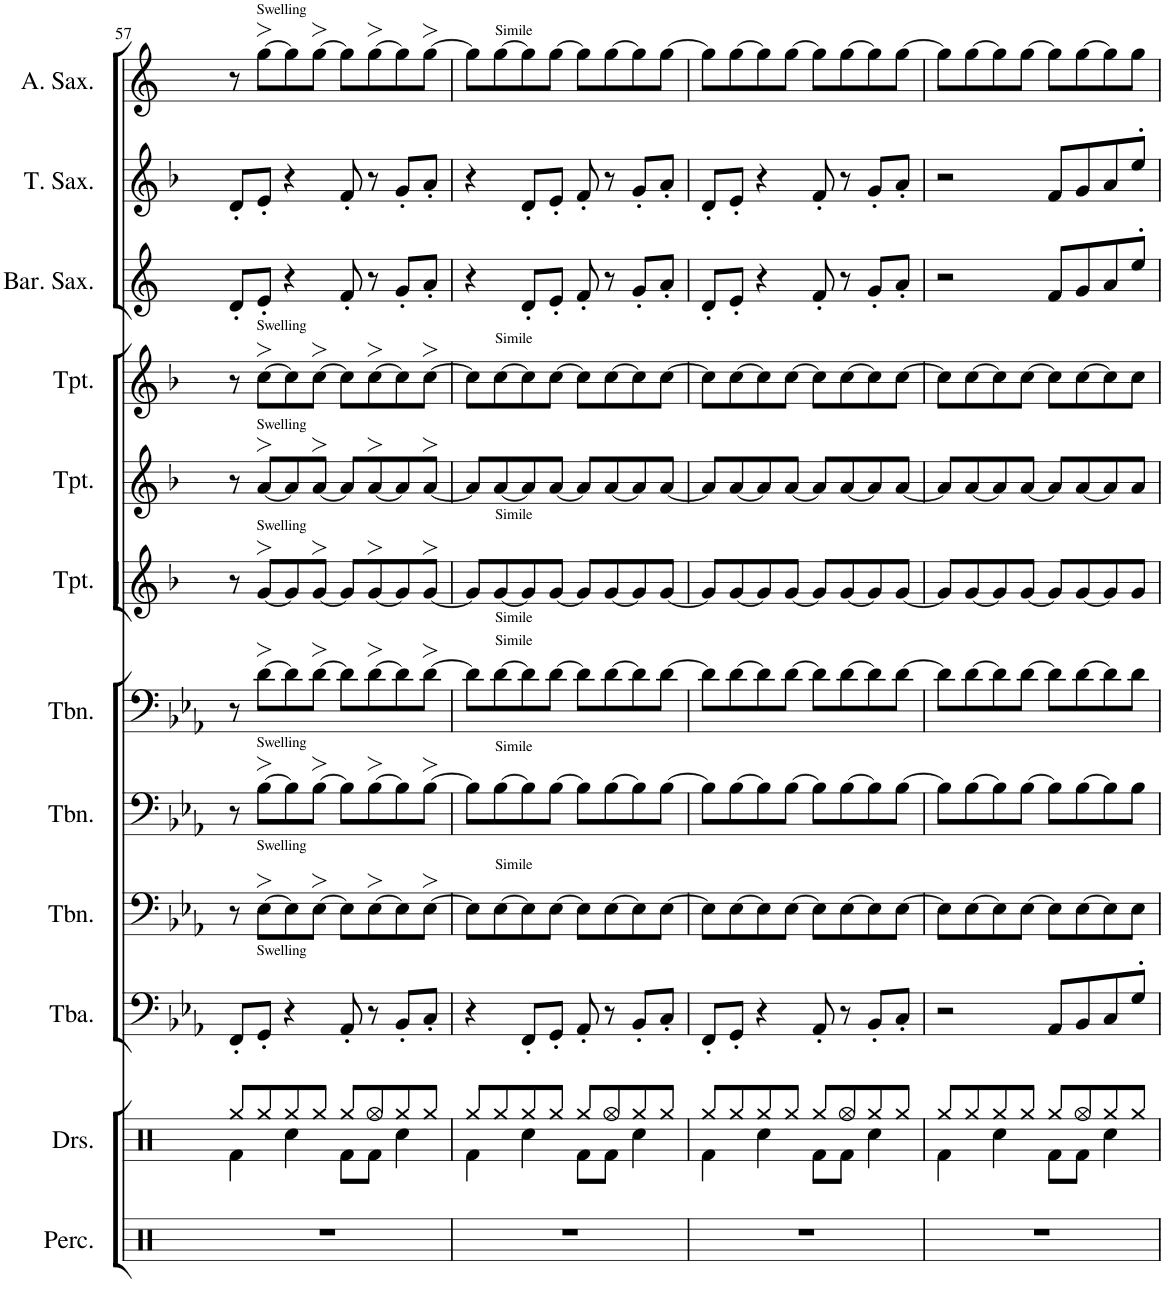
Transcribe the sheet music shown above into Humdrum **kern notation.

**kern	**kern	**kern	**kern	**kern	**kern	**kern	**kern	**kern	**kern	**kern	**kern
*part12	*part11	*part10	*part9	*part8	*part7	*part6	*part5	*part4	*part3	*part2	*part1
*staff12	*staff11	*staff10	*staff9	*staff8	*staff7	*staff6	*staff5	*staff4	*staff3	*staff2	*staff1
*I"Percussion	*I"Drumset	*I"Tuba	*I"Trombone	*I"Trombone	*I"Trombone	*I"Trumpet	*I"Trumpet	*I"Trumpet	*I"Baritone Saxophone	*I"Tenor Saxophone	*I"Alto Saxophone
*I'Perc.	*I'Drs.	*I'Tba.	*I'Tbn.	*I'Tbn.	*I'Tbn.	*I'Tpt.	*I'Tpt.	*I'Tpt.	*I'Bar. Sax.	*I'T. Sax.	*I'A. Sax.
!!LO:PB:g=z
*clefX	*clefX	*clefF4	*clefF4	*clefF4	*clefF4	*clefG2	*clefG2	*clefG2	*clefG2	*clefG2	*clefG2
*	*	*	*	*	*	*Trd1c2	*Trd1c2	*Trd1c2	*Trd12c21	*Trd8c14	*Trd5c9
*k[]	*k[]	*k[b-e-a-]	*k[b-e-a-]	*k[b-e-a-]	*k[b-e-a-]	*k[b-]	*k[b-]	*k[b-]	*k[]	*k[b-]	*k[]
*M4/4	*M4/4	*M4/4	*M4/4	*M4/4	*M4/4	*M4/4	*M4/4	*M4/4	*M4/4	*M4/4	*M4/4
=57	=57	=57	=57	=57	=57	=57	=57	=57	=57	=57	=57
*	*^	*	*	*	*	*	*	*	*	*	*
1r	4Rf\	8Rgg/L	8FF'</L	8r	8r	8r	8r	8r	8r	8d'</L	8d'</L	8r
!	!	!	!	!	!	!	!	!	!	!	!	!LO:TX:a:t=Swelling
!	!	!	!	!	!	!	!	!	!LO:TX:a:t=Swelling	!	!	!
!	!	!	!	!	!	!	!	!LO:TX:a:t=Swelling	!	!	!	!
!	!	!	!	!	!	!	!LO:TX:a:t=Swelling	!	!	!	!	!
!	!	!	!	!	!	!LO:TX:b:t=Swelling	!	!	!	!	!	!
!	!	!	!	!	!LO:TX:b:t=Swelling	!	!	!	!	!	!	!
!	!	!	!	!LO:TX:b:t=Swelling	!	!	!	!	!	!	!	!
.	.	8Rgg/	8GG'</J	[8E->\L	[8B->\L	[8d>\L	[8g>/L	[8a>/L	[8cc>\L	8e'</J	8e'</J	[8gg>\L
.	4Rcc\	8Rgg/	4r	8E-\]	8B-\]	8d\]	8g/]	8a/]	8cc\]	4r	4r	8gg\]
.	.	8Rgg/J	.	[8E->\J	[8B->\J	[8d>\J	[8g>/J	[8a>/J	[8cc>\J	.	.	[8gg>\J
.	8Rf\L	8Rgg/L	8AA-'</	8E-\L]	8B-\L]	8d\L]	8g/L]	8a/L]	8cc\L]	8f'</	8f'</	8gg\L]
.	8Rf\J	8Rgg/	8r	[8E->\	[8B->\	[8d>\	[8g>/	[8a>/	[8cc>\	8r	8r	[8gg>\
.	4Rcc\	8Rgg/	8BB-'</L	8E-\]	8B-\]	8d\]	8g/]	8a/]	8cc\]	8g'</L	8g'</L	8gg\]
.	.	8Rgg/J	8C'</J	[8E->\J	[8B->\J	[8d>\J	[8g>/J	[8a>/J	[8cc>\J	8a'</J	8a'</J	[8gg>\J
=58	=58	=58	=58	=58	=58	=58	=58	=58	=58	=58	=58	=58
1r	4Rf\	8Rgg/L	4r	8E-\L]	8B-\L]	8d\L]	8g/L]	8a/L]	8cc\L]	4r	4r	8gg\L]
!	!	!	!	!	!	!	!	!	!	!	!	!LO:TX:a:t=Simile
!	!	!	!	!	!	!	!	!	!LO:TX:a:t=Simile	!	!	!
!	!	!	!	!	!	!	!	!LO:TX:b:t=Simile	!	!	!	!
!	!	!	!	!	!	!	!LO:TX:b:t=Simile	!	!	!	!	!
!	!	!	!	!	!	!LO:TX:a:t=Simile	!	!	!	!	!	!
!	!	!	!	!	!LO:TX:a:t=Simile	!	!	!	!	!	!	!
!	!	!	!	!LO:TX:a:t=Simile	!	!	!	!	!	!	!	!
.	.	8Rgg/	.	[8E-\	[8B-\	[8d\	[8g/	[8a/	[8cc\	.	.	[8gg\
.	4Rcc\	8Rgg/	8FF'</L	8E-\]	8B-\]	8d\]	8g/]	8a/]	8cc\]	8d'</L	8d'</L	8gg\]
.	.	8Rgg/J	8GG'</J	[8E-\J	[8B-\J	[8d\J	[8g/J	[8a/J	[8cc\J	8e'</J	8e'</J	[8gg\J
.	8Rf\L	8Rgg/L	8AA-'</	8E-\L]	8B-\L]	8d\L]	8g/L]	8a/L]	8cc\L]	8f'</	8f'</	8gg\L]
.	8Rf\J	8Rgg/	8r	[8E-\	[8B-\	[8d\	[8g/	[8a/	[8cc\	8r	8r	[8gg\
.	4Rcc\	8Rgg/	8BB-'</L	8E-\]	8B-\]	8d\]	8g/]	8a/]	8cc\]	8g'</L	8g'</L	8gg\]
.	.	8Rgg/J	8C'</J	[8E-\J	[8B-\J	[8d\J	[8g/J	[8a/J	[8cc\J	8a'</J	8a'</J	[8gg\J
=59	=59	=59	=59	=59	=59	=59	=59	=59	=59	=59	=59	=59
1r	4Rf\	8Rgg/L	8FF'</L	8E-\L]	8B-\L]	8d\L]	8g/L]	8a/L]	8cc\L]	8d'</L	8d'</L	8gg\L]
.	.	8Rgg/	8GG'</J	[8E-\	[8B-\	[8d\	[8g/	[8a/	[8cc\	8e'</J	8e'</J	[8gg\
.	4Rcc\	8Rgg/	4r	8E-\]	8B-\]	8d\]	8g/]	8a/]	8cc\]	4r	4r	8gg\]
.	.	8Rgg/J	.	[8E-\J	[8B-\J	[8d\J	[8g/J	[8a/J	[8cc\J	.	.	[8gg\J
.	8Rf\L	8Rgg/L	8AA-'</	8E-\L]	8B-\L]	8d\L]	8g/L]	8a/L]	8cc\L]	8f'</	8f'</	8gg\L]
.	8Rf\J	8Rgg/	8r	[8E-\	[8B-\	[8d\	[8g/	[8a/	[8cc\	8r	8r	[8gg\
.	4Rcc\	8Rgg/	8BB-'</L	8E-\]	8B-\]	8d\]	8g/]	8a/]	8cc\]	8g'</L	8g'</L	8gg\]
.	.	8Rgg/J	8C'</J	[8E-\J	[8B-\J	[8d\J	[8g/J	[8a/J	[8cc\J	8a'</J	8a'</J	[8gg\J
=60	=60	=60	=60	=60	=60	=60	=60	=60	=60	=60	=60	=60
1r	4Rf\	8Rgg/L	2r	8E-\L]	8B-\L]	8d\L]	8g/L]	8a/L]	8cc\L]	2r	2r	8gg\L]
.	.	8Rgg/	.	[8E-\	[8B-\	[8d\	[8g/	[8a/	[8cc\	.	.	[8gg\
.	4Rcc\	8Rgg/	.	8E-\]	8B-\]	8d\]	8g/]	8a/]	8cc\]	.	.	8gg\]
.	.	8Rgg/J	.	[8E-\J	[8B-\J	[8d\J	[8g/J	[8a/J	[8cc\J	.	.	[8gg\J
.	8Rf\L	8Rgg/L	8AA-/L	8E-\L]	8B-\L]	8d\L]	8g/L]	8a/L]	8cc\L]	8f/L	8f/L	8gg\L]
.	8Rf\J	8Rgg/	8BB-/	[8E-\	[8B-\	[8d\	[8g/	[8a/	[8cc\	8g/	8g/	[8gg\
.	4Rcc\	8Rgg/	8C/	8E-\]	8B-\]	8d\]	8g/]	8a/]	8cc\]	8a/	8a/	8gg\]
.	.	8Rgg/J	8G'>/J	8E-\J	8B-\J	8d\J	8g/J	8a/J	8cc\J	8ee'>/J	8ee'>/J	8gg\J
*	*v	*v	*	*	*	*	*	*	*	*	*	*
=	=	=	=	=	=	=	=	=	=	=	=
*-	*-	*-	*-	*-	*-	*-	*-	*-	*-	*-	*-
